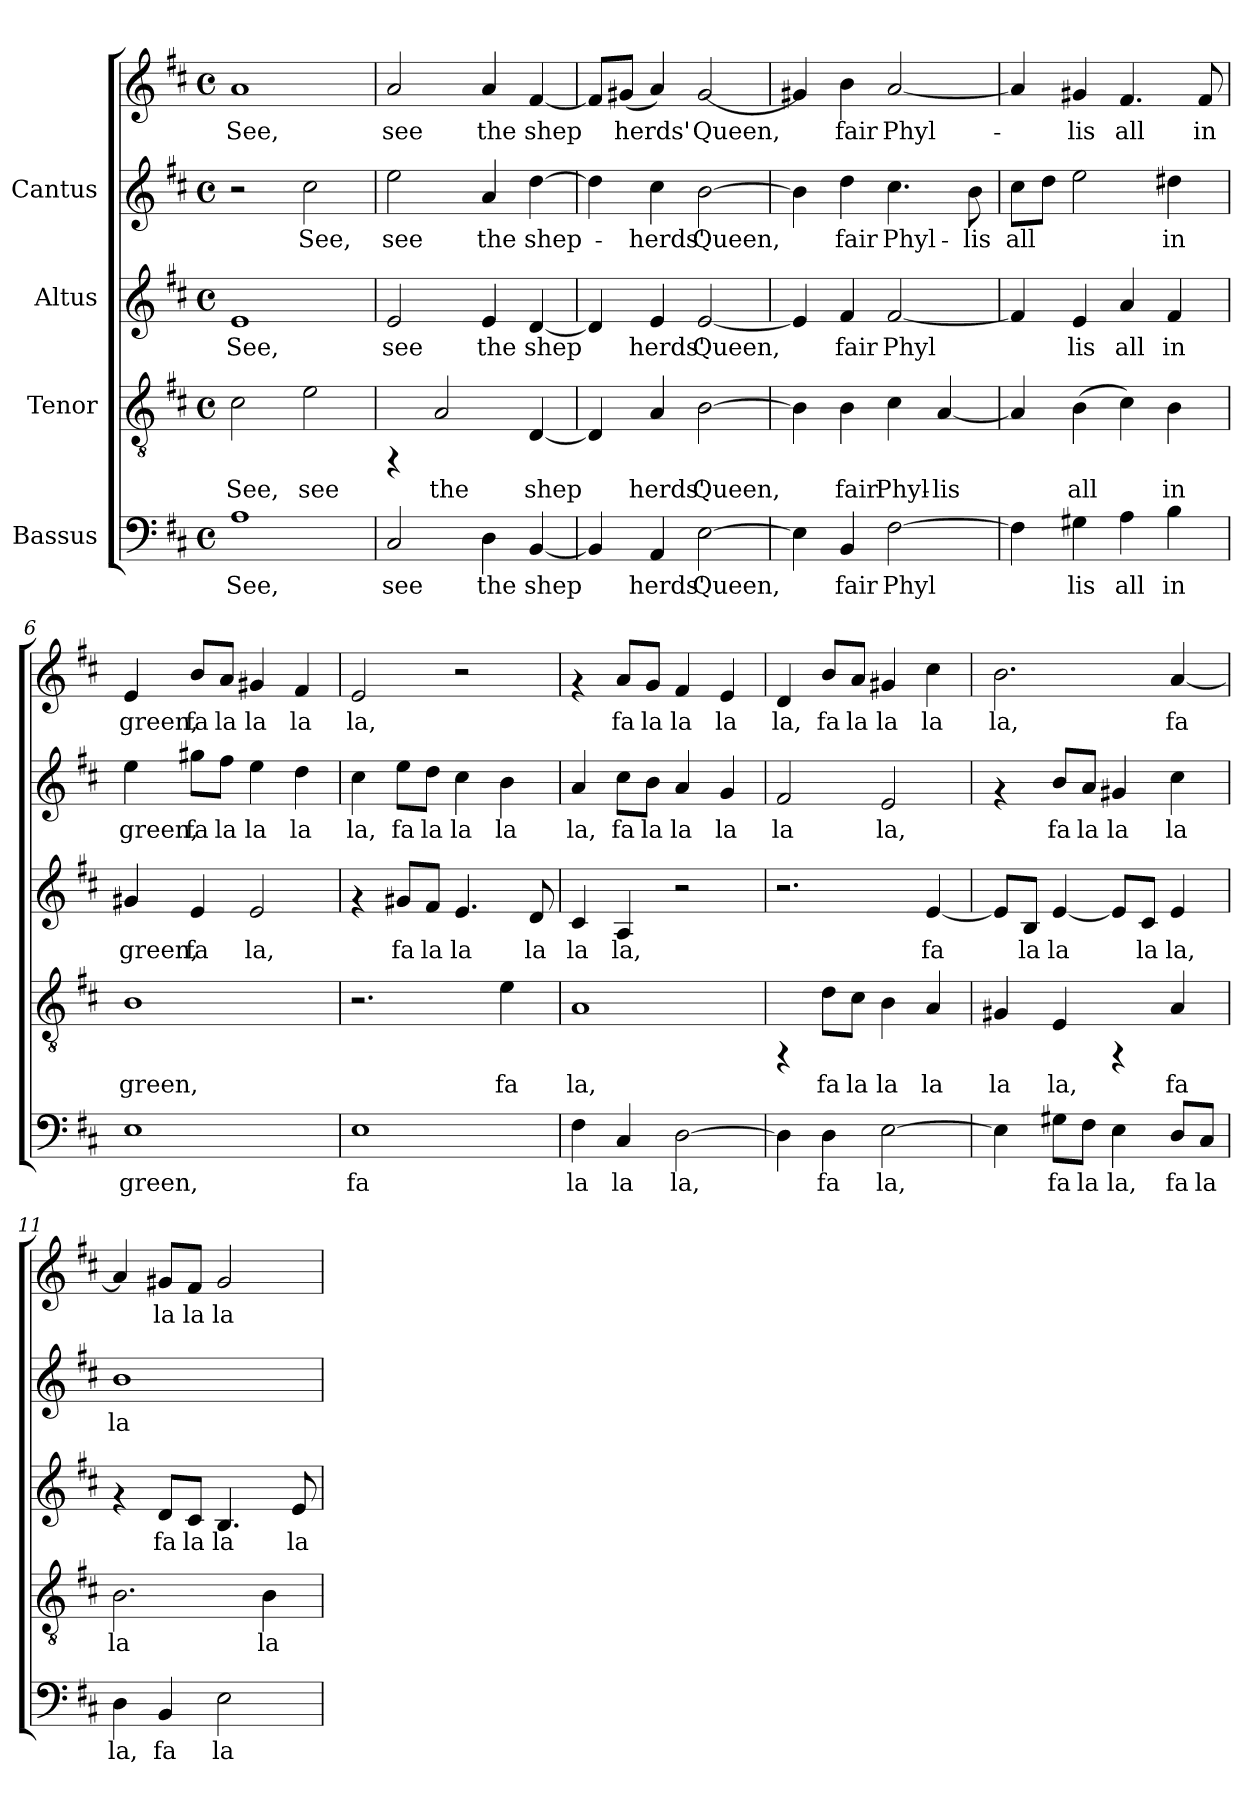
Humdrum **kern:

**kern	**text	**kern	**text	**kern	**text	**kern	**text	**kern	**text
*part4	*part4	*part3	*part3	*part2	*part2	*part1	*part1	*part1	*part1
*staff5	*staff5	*staff4	*staff4	*staff3	*staff3	*staff2	*staff2	*staff1	*staff1
*I"Bassus	*	*I"Tenor	*	*I"Altus	*	*I"Cantus	*	*	*
!!LO:PB:g=z
*stria5	*	*stria5	*	*stria5	*	*stria5	*	*stria5	*
*clefF4	*	*clefGv2	*	*clefG2	*	*clefG2	*	*clefG2	*
*k[f#c#]	*	*k[f#c#]	*	*k[f#c#]	*	*k[f#c#]	*	*k[f#c#]	*
*D:	*	*D:	*	*D:	*	*D:	*	*D:	*
*M4/4	*	*M4/4	*	*M4/4	*	*M4/4	*	*M4/4	*
*met(c)	*	*met(c)	*	*met(c)	*	*met(c)	*	*met(c)	*
*MM180	*	*MM180	*	*MM180	*	*MM180	*	*MM180	*
=1	=1	=1	=1	=1	=1	=1	=1	=1	=1
!	!LO:LY:b:cj	!	!LO:LY:b:cj	!	!LO:LY:b:cj	!	!	!	!LO:LY:b:cj
1A	See,	2c#\	See,	1e	See,	2r	.	1a	See,
!	!	!	!LO:LY:b:cj	!	!	!	!LO:LY:b:cj	!	!
.	.	2e\	see	.	.	2cc#\	See,	.	.
=2	=2	=2	=2	=2	=2	=2	=2	=2	=2
!	!LO:LY:b:cj	!	!	!	!LO:LY:b:cj	!	!LO:LY:b:cj	!	!LO:LY:b:cj
2C#/	see	4rFF	.	2e/	see	2ee\	-see	2a/	see
!	!	!	!LO:LY:b:cj	!	!	!	!	!	!
.	.	2A/	the	.	.	.	.	.	.
!	!LO:LY:b:cj	!	!	!	!LO:LY:b:cj	!	!LO:LY:b:cj	!	!LO:LY:b:cj
4D\	the	.	.	4e/	the	4a/	the	4a/	the
!	!LO:LY:b:cj	!	!LO:LY:b:cj	!	!LO:LY:b:cj	!	!LO:LY:b:cj	!	!LO:LY:b:cj
[<4BB/	shep-	[<4D/	shep-	[<4d/	shep-	[>4dd\	shep-	[<4f#/	shep-
=3	=3	=3	=3	=3	=3	=3	=3	=3	=3
!	!LO:LY:b:cj	!	!LO:LY:b:cj	!	!LO:LY:b:cj	!	!LO:LY:b:cj	!	!LO:LY:b:cj
4BB/]	-	4D/]	-	4d/]	-	4dd\]	.	8f#/L]	-
!	!	!	!	!	!	!	!	!	!LO:LY:b:cj
.	.	.	.	.	.	.	.	(<8g#X/J	herds'
!	!LO:LY:b:cj	!	!LO:LY:b:cj	!	!LO:LY:b:cj	!	!LO:LY:b:cj	!	!LO:LY:b:cj
4AA/	herds'	4A/	herds'	4e/	herds'	4cc#\	herds'	4a/)	.
!	!LO:LY:b:cj	!	!LO:LY:b:cj	!	!LO:LY:b:cj	!	!LO:LY:b:cj	!	!LO:LY:b:cj
[>2E\	Queen,	[>2B\	Queen,	[<2e/	Queen,	[>2b\	Queen,	[<2g#/	Queen,
=4	=4	=4	=4	=4	=4	=4	=4	=4	=4
!	!LO:LY:b:cj	!	!LO:LY:b:cj	!	!LO:LY:b:cj	!	!LO:LY:b:cj	!	!LO:LY:b:cj
4E\]	.	4B\]	.	4e/]	.	4b\]	-	4g#X/]	.
!	!LO:LY:b:cj	!	!LO:LY:b:cj	!	!LO:LY:b:cj	!	!LO:LY:b:cj	!	!LO:LY:b:cj
4BB/	fair	4B\	fair	4f#/	fair	4dd\	fair	4b\	fair
!	!LO:LY:b:cj	!	!LO:LY:b:cj	!	!LO:LY:b:cj	!	!LO:LY:b:cj	!	!LO:LY:b:cj
[>2F#\	Phyl-	4c#\	Phyl-	[<2f#/	Phyl-	4.cc#\	Phyl-	[<2a/	Phyl-
!	!	!	!LO:LY:b:cj	!	!	!	!	!	!
.	.	[<4A/	-lis	.	.	.	.	.	.
!	!	!	!	!	!	!	!LO:LY:b:cj	!	!
.	.	.	.	.	.	8b\	-lis	.	.
!!LO:LB:g=z
=5	=5	=5	=5	=5	=5	=5	=5	=5	=5
!	!LO:LY:b:cj	!	!LO:LY:b:cj	!	!LO:LY:b:cj	!	!LO:LY:b:cj	!	!LO:LY:b:cj
4F#\]	-	4A/]	.	4f#/]	-	8cc#\L	all	4a/]	.
!	!	!	!	!	!	!	!LO:LY:b:cj	!	!
.	.	.	.	.	.	8dd\J	.	.	.
!	!LO:LY:b:cj	!	!LO:LY:b:cj	!	!LO:LY:b:cj	!	!LO:LY:b:cj	!	!LO:LY:b:cj
4G#X\	lis	(>4B\	all	4e/	lis	2ee\	.	4g#X/	lis
!	!LO:LY:b:cj	!	!LO:LY:b:cj	!	!LO:LY:b:cj	!	!	!	!LO:LY:b:cj
4A\	all	4c#\)	.	4a/	all	.	.	4.f#/	all
!	!LO:LY:b:cj	!	!LO:LY:b:cj	!	!LO:LY:b:cj	!	!LO:LY:b:cj	!	!
4B\	in	4B\	in	4f#/	in	4dd#X\	in	.	.
!	!	!	!	!	!	!	!	!	!LO:LY:b:cj
.	.	.	.	.	.	.	.	8f#/	in
=6	=6	=6	=6	=6	=6	=6	=6	=6	=6
!	!LO:LY:b:cj	!	!LO:LY:b:cj	!	!LO:LY:b:cj	!	!LO:LY:b:cj	!	!LO:LY:b:cj
1E	green,	1B	green,	4g#X/	green,	4ee\	green,	4e/	green,
!	!	!	!	!	!LO:LY:b:cj	!	!LO:LY:b:cj	!	!LO:LY:b:cj
.	.	.	.	4e/	fa	8gg#X\L	fa	8b/L	fa
!	!	!	!	!	!	!	!LO:LY:b:cj	!	!LO:LY:b:cj
.	.	.	.	.	.	8ff#\J	la	8a/J	la
!	!	!	!	!	!LO:LY:b:cj	!	!LO:LY:b:cj	!	!LO:LY:b:cj
.	.	.	.	2e/	la,	4ee\	la	4g#X/	la
!	!	!	!	!	!	!	!LO:LY:b:cj	!	!LO:LY:b:cj
.	.	.	.	.	.	4dd\	la	4f#/	la
=7	=7	=7	=7	=7	=7	=7	=7	=7	=7
!	!LO:LY:b:cj	!	!	!	!	!	!LO:LY:b:cj	!	!LO:LY:b:cj
1E	fa	2.r	.	4rf	.	4cc#\	la,	2e/	la,
!	!	!	!	!	!LO:LY:b:cj	!	!LO:LY:b:cj	!	!
.	.	.	.	8g#X/L	fa	8ee\L	fa	.	.
!	!	!	!	!	!LO:LY:b:cj	!	!LO:LY:b:cj	!	!
.	.	.	.	8f#/J	la	8dd\J	la	.	.
!	!	!	!	!	!LO:LY:b:cj	!	!LO:LY:b:cj	!	!
.	.	.	.	4.e/	la	4cc#\	la	2r	.
!	!	!	!LO:LY:b:cj	!	!	!	!LO:LY:b:cj	!	!
.	.	4e\	fa	.	.	4b\	la	.	.
!	!	!	!	!	!LO:LY:b:cj	!	!	!	!
.	.	.	.	8d/	la	.	.	.	.
=8	=8	=8	=8	=8	=8	=8	=8	=8	=8
!	!LO:LY:b:cj	!	!LO:LY:b:cj	!	!LO:LY:b:cj	!	!LO:LY:b:cj	!	!
4F#\	la	1A	la,	4c#/	la	4a/	la,	4rf	.
!	!LO:LY:b:cj	!	!	!	!LO:LY:b:cj	!	!LO:LY:b:cj	!	!LO:LY:b:cj
4C#/	la	.	.	4A/	la,	8cc#\L	fa	8a/L	fa
!	!	!	!	!	!	!	!LO:LY:b:cj	!	!LO:LY:b:cj
.	.	.	.	.	.	8b\J	la	8g/J	la
!	!LO:LY:b:cj	!	!	!	!	!	!LO:LY:b:cj	!	!LO:LY:b:cj
[>2D\	la,	.	.	2r	.	4a/	la	4f#/	la
!	!	!	!	!	!	!	!LO:LY:b:cj	!	!LO:LY:b:cj
.	.	.	.	.	.	4g/	la	4e/	la
!!LO:LB:g=z
=9	=9	=9	=9	=9	=9	=9	=9	=9	=9
!	!LO:LY:b:cj	!	!	!	!	!	!LO:LY:b:cj	!	!LO:LY:b:cj
4D\]	.	4rFF	.	2.r	.	2f#/	la	4d/	la,
!	!LO:LY:b:cj	!	!LO:LY:b:cj	!	!	!	!	!	!LO:LY:b:cj
4D\	fa	8d\L	fa	.	.	.	.	8b/L	fa
!	!	!	!LO:LY:b:cj	!	!	!	!	!	!LO:LY:b:cj
.	.	8c#\J	la	.	.	.	.	8a/J	la
!	!LO:LY:b:cj	!	!LO:LY:b:cj	!	!	!	!LO:LY:b:cj	!	!LO:LY:b:cj
[>2E\	la,	4B\	la	.	.	2e/	la,	4g#X/	la
!	!	!	!LO:LY:b:cj	!	!LO:LY:b:cj	!	!	!	!LO:LY:b:cj
.	.	4A/	la	[<4e/	fa	.	.	4cc#\	la
=10	=10	=10	=10	=10	=10	=10	=10	=10	=10
!	!LO:LY:b:cj	!	!LO:LY:b:cj	!	!LO:LY:b:cj	!	!	!	!LO:LY:b:cj
4E\]	.	4G#X/	la	8e/L]	.	4rf	.	2.b\	la,
!	!	!	!	!	!LO:LY:b:cj	!	!	!	!
.	.	.	.	8B/J	la	.	.	.	.
!	!LO:LY:b:cj	!	!LO:LY:b:cj	!	!LO:LY:b:cj	!	!LO:LY:b:cj	!	!
8G#X\L	fa	4E/	la,	[<4e/	la	8b/L	fa	.	.
!	!LO:LY:b:cj	!	!	!	!	!	!LO:LY:b:cj	!	!
8F#\J	la	.	.	.	.	8a/J	la	.	.
!	!LO:LY:b:cj	!	!	!	!LO:LY:b:cj	!	!LO:LY:b:cj	!	!
4E\	la,	4rFF	.	8e/L]	.	4g#X/	la	.	.
!	!	!	!	!	!LO:LY:b:cj	!	!	!	!
.	.	.	.	8c#/J	la	.	.	.	.
!	!LO:LY:b:cj	!	!LO:LY:b:cj	!	!LO:LY:b:cj	!	!LO:LY:b:cj	!	!LO:LY:b:cj
8D/L	fa	4A/	fa	4e/	la,	4cc#\	la	[<4a/	fa
!	!LO:LY:b:cj	!	!	!	!	!	!	!	!
8C#/J	la	.	.	.	.	.	.	.	.
=11	=11	=11	=11	=11	=11	=11	=11	=11	=11
!	!LO:LY:b:cj	!	!LO:LY:b:cj	!	!	!	!LO:LY:b:cj	!	!LO:LY:b:cj
4D\	la,	2.B\	la	4rf	.	1b	la	4a/]	.
!	!LO:LY:b:cj	!	!	!	!LO:LY:b:cj	!	!	!	!LO:LY:b:cj
4BB/	fa	.	.	8d/L	fa	.	.	8g#X/L	la
!	!	!	!	!	!LO:LY:b:cj	!	!	!	!LO:LY:b:cj
.	.	.	.	8c#/J	la	.	.	8f#/J	la
!	!LO:LY:b:cj	!	!	!	!LO:LY:b:cj	!	!	!	!LO:LY:b:cj
2E\	la	.	.	4.B/	la	.	.	2g#/	la
!	!	!	!LO:LY:b:cj	!	!	!	!	!	!
.	.	4B\	la	.	.	.	.	.	.
!	!	!	!	!	!LO:LY:b:cj	!	!	!	!
.	.	.	.	8e/	la	.	.	.	.
=	=	=	=	=	=	=	=	=	=
*-	*-	*-	*-	*-	*-	*-	*-	*-	*-
